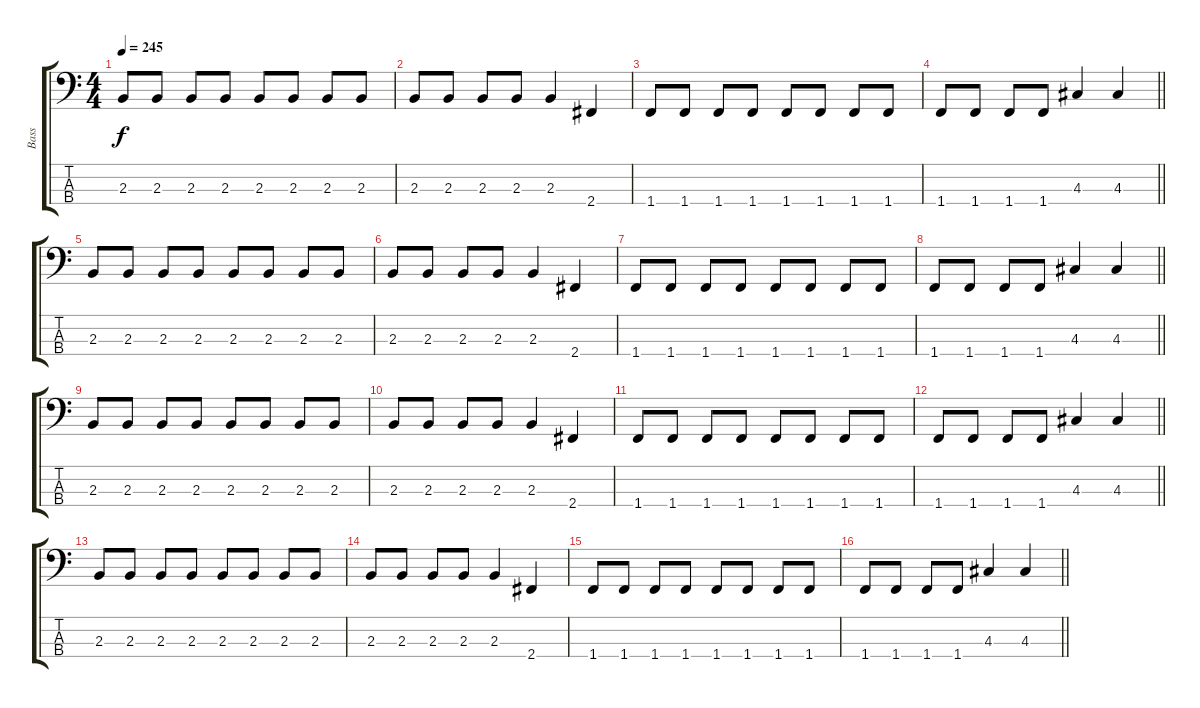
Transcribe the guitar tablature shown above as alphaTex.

\track ("Bass" "Bass") {instrument electricbasspick}
\staff {score tabs}
\tuning (G2 D2 A1 E1) {hide}
\ts (4 4)
\section ("" "")
\tempo 245
\clef f4
\ks c
2.3.8{dy f} 2.3.8 2.3.8 2.3.8 2.3.8 2.3.8 2.3.8 2.3.8 |
2.3.8 2.3.8 2.3.8 2.3.8 2.3.4 2.4.4 |
1.4.8 1.4.8 1.4.8 1.4.8 1.4.8 1.4.8 1.4.8 1.4.8 |
\barLineRight lightlight
1.4.8 1.4.8 1.4.8 1.4.8 4.3.4 4.3.4 |
2.3.8 2.3.8 2.3.8 2.3.8 2.3.8 2.3.8 2.3.8 2.3.8 |
2.3.8 2.3.8 2.3.8 2.3.8 2.3.4 2.4.4 |
1.4.8 1.4.8 1.4.8 1.4.8 1.4.8 1.4.8 1.4.8 1.4.8 |
\barLineRight lightlight
1.4.8 1.4.8 1.4.8 1.4.8 4.3.4 4.3.4 |
2.3.8 2.3.8 2.3.8 2.3.8 2.3.8 2.3.8 2.3.8 2.3.8 |
2.3.8 2.3.8 2.3.8 2.3.8 2.3.4 2.4.4 |
1.4.8 1.4.8 1.4.8 1.4.8 1.4.8 1.4.8 1.4.8 1.4.8 |
\barLineRight lightlight
1.4.8 1.4.8 1.4.8 1.4.8 4.3.4 4.3.4 |
2.3.8 2.3.8 2.3.8 2.3.8 2.3.8 2.3.8 2.3.8 2.3.8 |
2.3.8 2.3.8 2.3.8 2.3.8 2.3.4 2.4.4 |
1.4.8 1.4.8 1.4.8 1.4.8 1.4.8 1.4.8 1.4.8 1.4.8 |
\barLineRight lightlight
1.4.8 1.4.8 1.4.8 1.4.8 4.3.4 4.3.4
